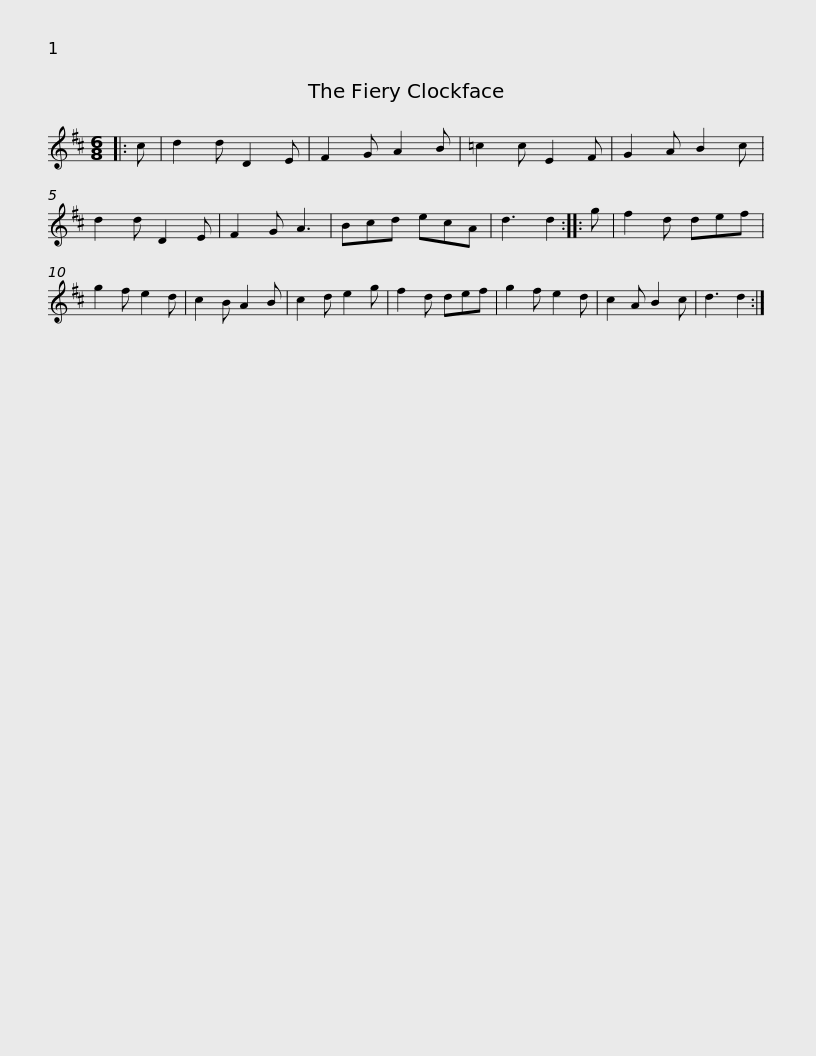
X:1
L:1/8
M:6/8
I:linebreak $
K:D
V:1 treble
V:1
|: c | d2 d D2 E | F2 G A2 B | =c2 c E2 F | G2 A B2 c | %5
 d2 d D2 E | F2 G A3 | Bcd ecA | d3 d2 :: g |$ %10
 f2 d def | g2 f e2 d | c2 B A2 B | c2 d e2 g | f2 d def | %15
 g2 f e2 d | c2 A B2 c | d3 d2 :| %18
